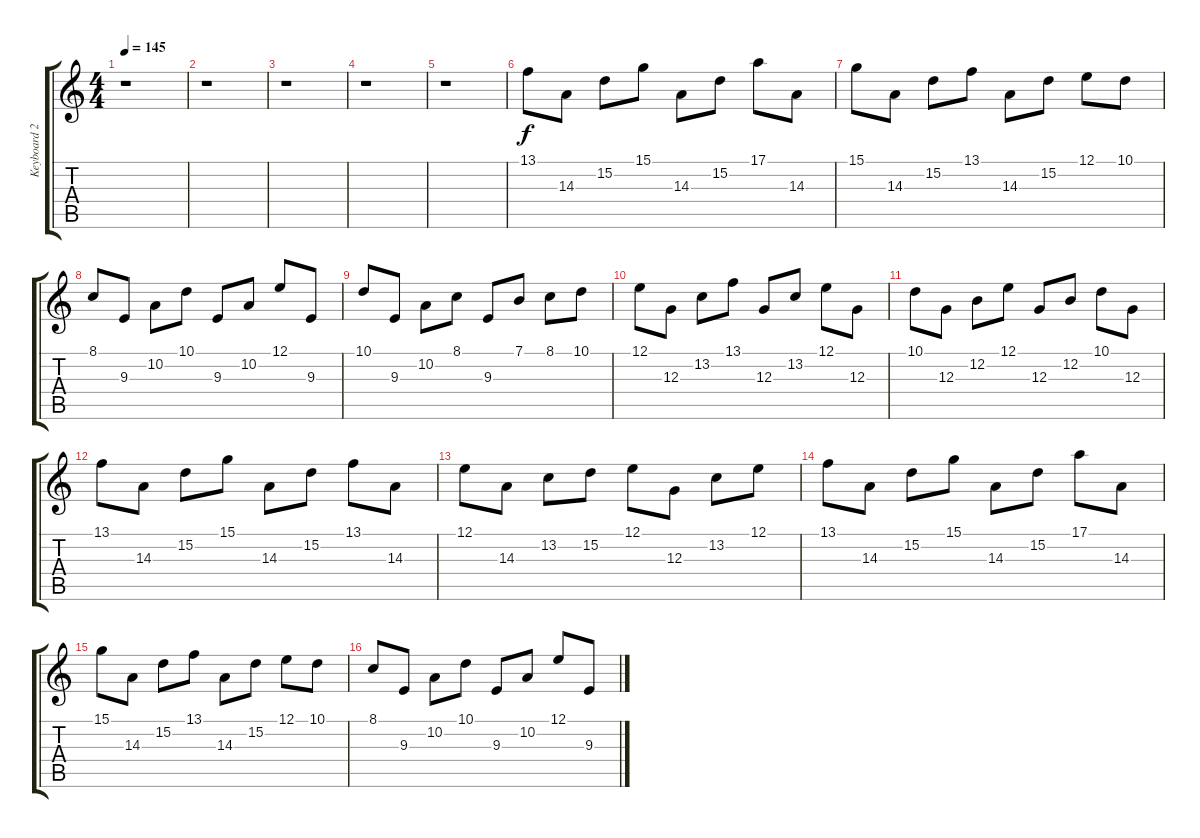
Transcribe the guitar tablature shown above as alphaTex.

\track ("Keyboard 2." "Keyboard 2") {instrument tremolostrings}
\staff {score tabs}
\tuning (E4 B3 G3 D3 A2 E2) {hide}
\ts (4 4)
\tempo 145
\clef g2
\ks c
r.1{dy f} |
r.1 |
r.1 |
r.1 |
r.1 |
13.1.8{instrument acousticgrandpiano} 14.3.8 15.2.8 15.1.8 14.3.8 15.2.8 17.1.8 14.3.8 |
15.1.8 14.3.8 15.2.8 13.1.8 14.3.8 15.2.8 12.1.8 10.1.8 |
8.1.8 9.3.8 10.2.8 10.1.8 9.3.8 10.2.8 12.1.8 9.3.8 |
10.1.8 9.3.8 10.2.8 8.1.8 9.3.8 7.1.8 8.1.8 10.1.8 |
12.1.8 12.3.8 13.2.8 13.1.8 12.3.8 13.2.8 12.1.8 12.3.8 |
10.1.8 12.3.8 12.2.8 12.1.8 12.3.8 12.2.8 10.1.8 12.3.8 |
13.1.8 14.3.8 15.2.8 15.1.8 14.3.8 15.2.8 13.1.8 14.3.8 |
12.1.8 14.3.8 13.2.8 15.2.8 12.1.8 12.3.8 13.2.8 12.1.8 |
13.1.8 14.3.8 15.2.8 15.1.8 14.3.8 15.2.8 17.1.8 14.3.8 |
15.1.8 14.3.8 15.2.8 13.1.8 14.3.8 15.2.8 12.1.8 10.1.8 |
8.1.8 9.3.8 10.2.8 10.1.8 9.3.8 10.2.8 12.1.8 9.3.8
